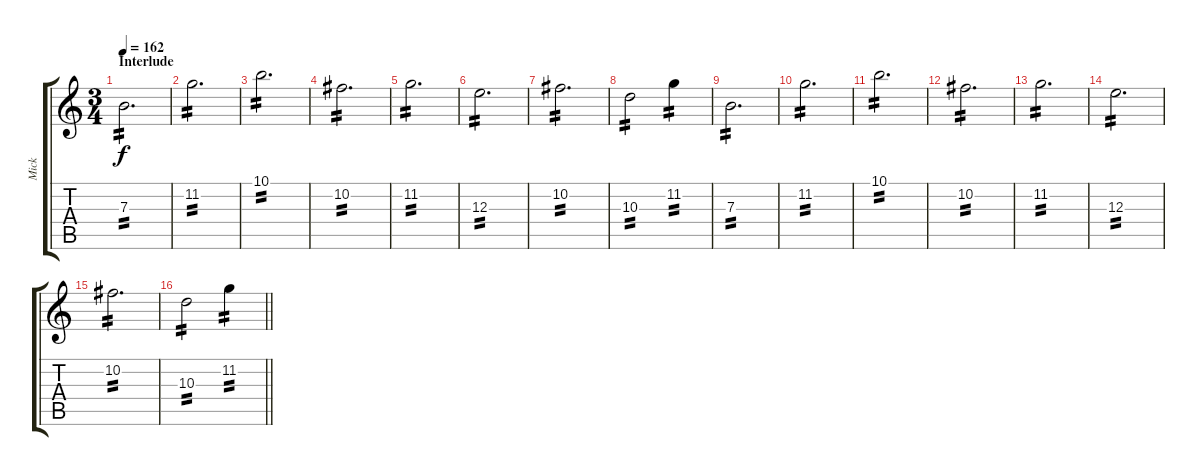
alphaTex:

\track ("Mick" "Mick") {instrument distortionguitar}
\staff {score tabs}
\tuning (Db4 Ab3 E3 B2 Gb2 B1) {hide}
\ts (3 4)
\section ("" "Interlude")
\tempo 162
\clef g2
\ks c
7.3.2{d tp 2 dy f} |
11.2.2{d tp 2} |
10.1.2{d tp 2} |
10.2.2{d tp 2} |
11.2.2{d tp 2} |
12.3.2{d tp 2} |
10.2.2{d tp 2} |
10.3.2{tp 2} 11.2.4{tp 2} |
7.3.2{d tp 2} |
11.2.2{d tp 2} |
10.1.2{d tp 2} |
10.2.2{d tp 2} |
11.2.2{d tp 2} |
12.3.2{d tp 2} |
10.2.2{d tp 2} |
\barLineRight lightlight
10.3.2{tp 2} 11.2.4{tp 2}
